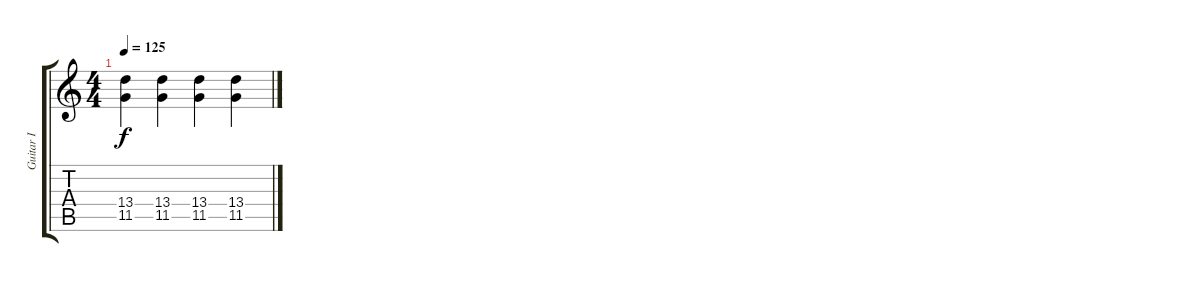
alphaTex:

\track ("Guitar I" "Guitar I") {instrument distortionguitar}
\staff {score tabs}
\tuning (Eb4 Bb3 Gb3 Db3 Ab2 Eb2) {hide}
\ts (4 4)
\tempo 125
\clef g2
\ks c
(13.4{t} 11.5{t}).4{dy f} (13.4 11.5).4 (13.4 11.5).4 (13.4 11.5).4
